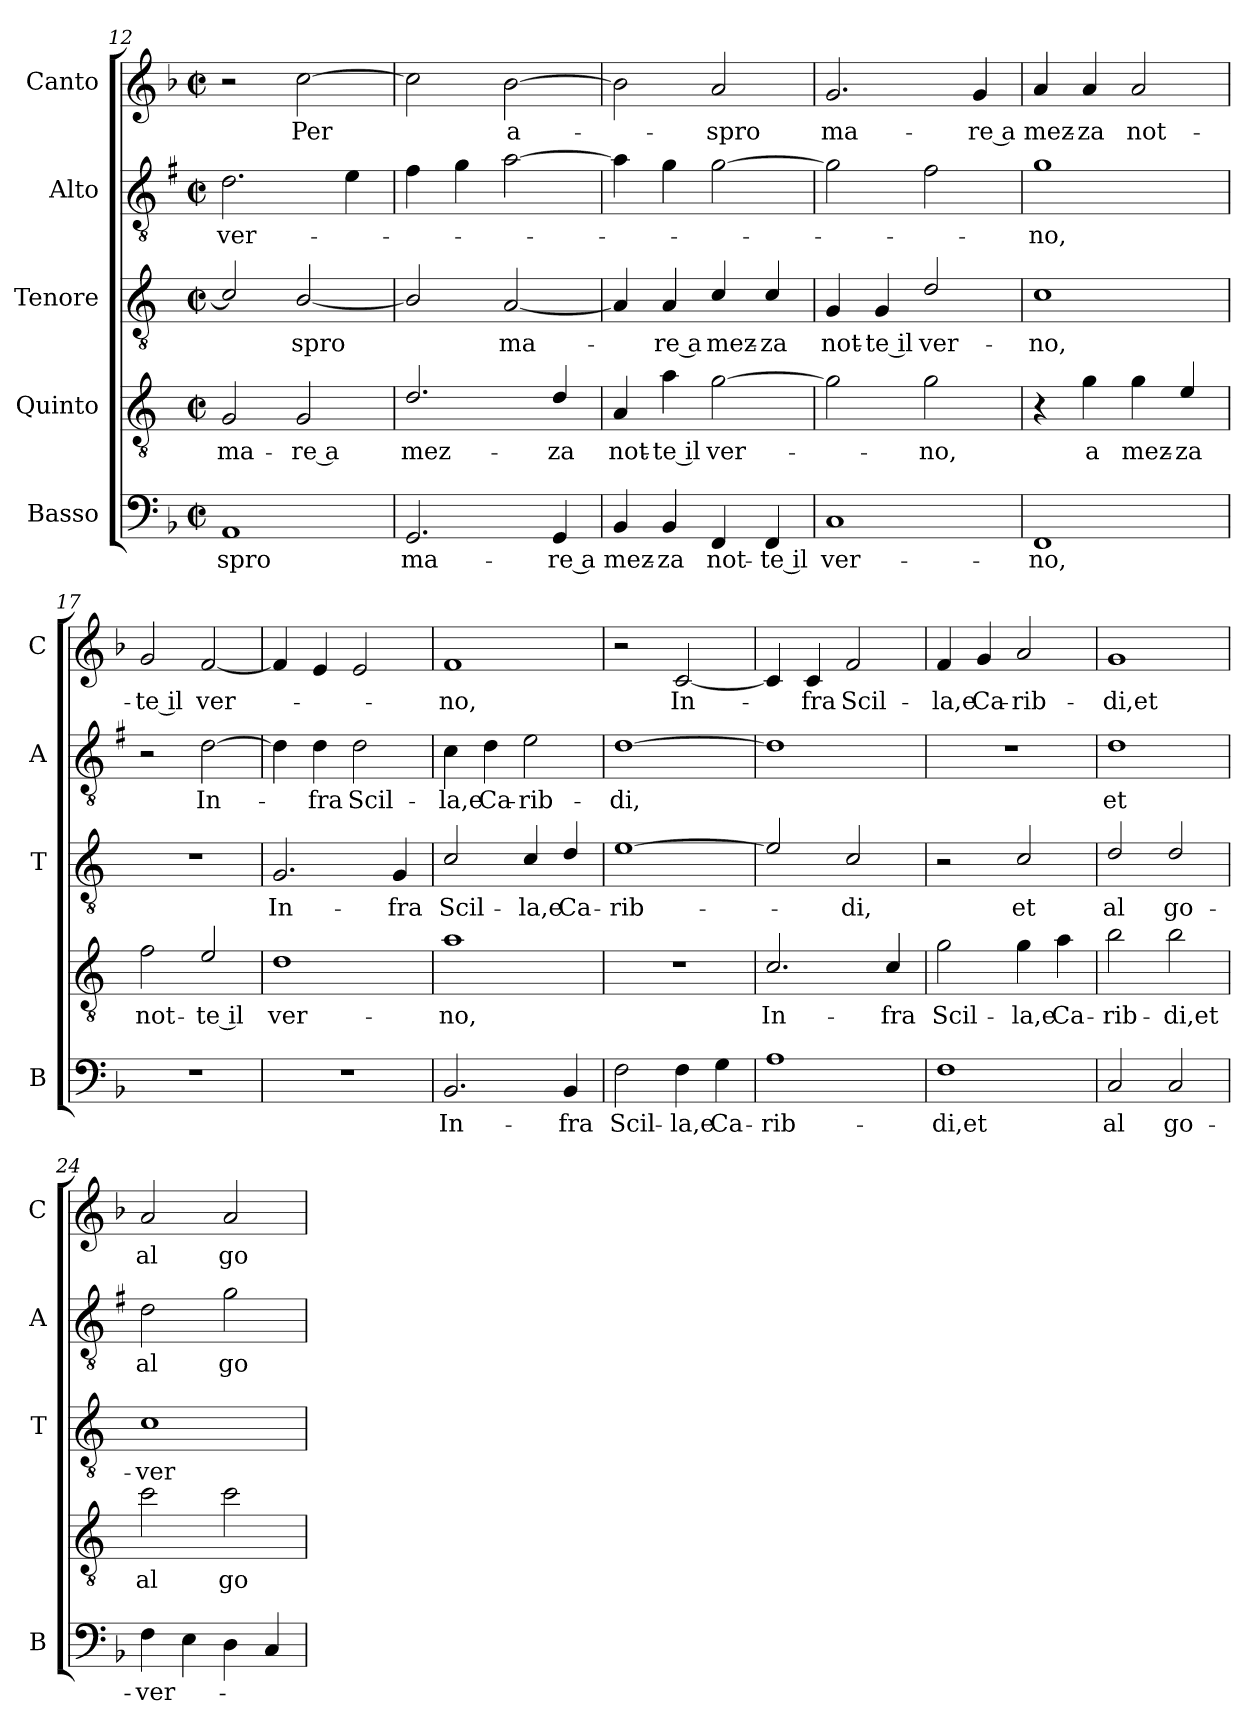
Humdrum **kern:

**kern	**text	**kern	**text	**kern	**text	**kern	**text	**kern	**text
*part5	*part5	*part4	*part4	*part3	*part3	*part2	*part2	*part1	*part1
*staff5	*staff5	*staff4	*staff4	*staff3	*staff3	*staff2	*staff2	*staff1	*staff1
*I"Basso	*	*I"Quinto	*	*I"Tenore	*	*I"Alto	*	*I"Canto	*
*I'B	*	*	*	*I'T	*	*I'A	*	*I'C	*
*clefF4	*	*clefGv2	*	*clefGv2	*	*clefGv2	*	*clefG2	*
*	*	*ITrd4c7	*	*ITrd4c7	*	*ITrd1c2	*	*	*
*k[b-]	*	*k[b-]	*	*k[b-]	*	*k[b-]	*	*k[b-]	*
*F:	*	*F:	*	*F:	*	*F:	*	*F:	*
*M2/2	*	*M2/2	*	*M2/2	*	*M2/2	*	*M2/2	*
*met(c|)	*	*met(c|)	*	*met(c|)	*	*met(c|)	*	*met(c|)	*
=12	=12	=12	=12	=12	=12	=12	=12	=12	=12
!	!LO:LY:b	!	!LO:LY:b	!	!	!	!LO:LY:b	!	!
1AA	-spro	2C/	ma-	2F/]	.	2.c\	ver-	2r	.
!	!	!	!LO:LY:b	!	!LO:LY:b	!	!	!	!LO:LY:b
.	.	2C/	-re a	[2E/	-spro	.	.	[2cc\	Per
.	.	.	.	.	.	4d\	.	.	.
=13	=13	=13	=13	=13	=13	=13	=13	=13	=13
!	!LO:LY:b	!	!LO:LY:b	!	!	!	!	!	!
2.GG/	ma-	2.G/	mez-	2E/]	.	4e\	.	2cc\]	.
.	.	.	.	.	.	4f\	.	.	.
!	!	!	!	!	!LO:LY:b	!	!	!	!LO:LY:b
.	.	.	.	[2D/	ma-	[2g\	.	[2b-\	a-
!	!LO:LY:b	!	!LO:LY:b	!	!	!	!	!	!
4GG/	-re a	4G/	-za	.	.	.	.	.	.
=14	=14	=14	=14	=14	=14	=14	=14	=14	=14
!	!LO:LY:b	!	!LO:LY:b	!	!	!	!	!	!
4BB-/	mez-	4D/	not-	4D/]	.	4g\]	.	2b-\]	.
!	!LO:LY:b	!	!LO:LY:b	!	!LO:LY:b	!	!	!	!
4BB-/	-za	4d\	-te il	4D/	-re a	4f\	.	.	.
!	!LO:LY:b	!	!LO:LY:b	!	!LO:LY:b	!	!	!	!LO:LY:b
4FF/	not-	[2c\	ver-	4F/	mez-	[2f\	.	2a/	-spro
!	!LO:LY:b	!	!	!	!LO:LY:b	!	!	!	!
4FF/	-te il	.	.	4F/	-za	.	.	.	.
!!LO:PB:g=z
=15	=15	=15	=15	=15	=15	=15	=15	=15	=15
!	!LO:LY:b	!	!	!	!LO:LY:b	!	!	!	!LO:LY:b
1C	ver-	2c\]	.	4C/	not-	2f\]	.	2.g/	ma-
!	!	!	!	!	!LO:LY:b	!	!	!	!
.	.	.	.	4C/	-te il	.	.	.	.
!	!	!	!LO:LY:b	!	!LO:LY:b	!	!	!	!
.	.	2c\	-no,	2G/	ver-	2e\	.	.	.
!	!	!	!	!	!	!	!	!	!LO:LY:b
.	.	.	.	.	.	.	.	4g/	-re a
=16	=16	=16	=16	=16	=16	=16	=16	=16	=16
!	!LO:LY:b	!	!	!	!LO:LY:b	!	!LO:LY:b	!	!LO:LY:b
1FF	-no,	4r	.	1F	-no,	1f	-no,	4a/	mez-
!	!	!	!LO:LY:b	!	!	!	!	!	!LO:LY:b
.	.	4c\	a	.	.	.	.	4a/	-za
!	!	!	!LO:LY:b	!	!	!	!	!	!LO:LY:b
.	.	4c\	mez-	.	.	.	.	2a/	not-
!	!	!	!LO:LY:b	!	!	!	!	!	!
.	.	4A/	-za	.	.	.	.	.	.
=17	=17	=17	=17	=17	=17	=17	=17	=17	=17
!	!	!	!LO:LY:b	!	!	!	!	!	!LO:LY:b
1r	.	2B-\	not-	1r	.	2r	.	2g/	-te il
!	!	!	!LO:LY:b	!	!	!	!LO:LY:b	!	!LO:LY:b
.	.	2A/	-te il	.	.	[2c\	In-	[2f/	ver-
=18	=18	=18	=18	=18	=18	=18	=18	=18	=18
!	!	!	!LO:LY:b	!	!LO:LY:b	!	!	!	!
1r	.	1G	ver-	2.C/	In-	4c\]	.	4f/]	.
!	!	!	!	!	!	!	!LO:LY:b	!	!
.	.	.	.	.	.	4c\	-fra	4e/	.
!	!	!	!	!	!	!	!LO:LY:b	!	!
.	.	.	.	.	.	2c\	Scil-	2e/	.
!	!	!	!	!	!LO:LY:b	!	!	!	!
.	.	.	.	4C/	-fra	.	.	.	.
=19	=19	=19	=19	=19	=19	=19	=19	=19	=19
!	!LO:LY:b	!	!LO:LY:b	!	!LO:LY:b	!	!LO:LY:b	!	!LO:LY:b
2.BB-/	In-	1d	-no,	2F/	Scil-	4B-\	-la,e	1f	-no,
!	!	!	!	!	!	!	!LO:LY:b	!	!
.	.	.	.	.	.	4c\	Ca-	.	.
!	!	!	!	!	!LO:LY:b	!	!LO:LY:b	!	!
.	.	.	.	4F/	-la,e	2d\	-rib-	.	.
!	!LO:LY:b	!	!	!	!LO:LY:b	!	!	!	!
4BB-/	-fra	.	.	4G/	Ca-	.	.	.	.
=20	=20	=20	=20	=20	=20	=20	=20	=20	=20
!	!LO:LY:b	!	!	!	!LO:LY:b	!	!LO:LY:b	!	!
2F\	Scil-	1r	.	[1A	-rib-	[1c	-di,	2r	.
!	!LO:LY:b	!	!	!	!	!	!	!	!LO:LY:b
4F\	-la,e	.	.	.	.	.	.	[2c/	In-
!	!LO:LY:b	!	!	!	!	!	!	!	!
4G\	Ca-	.	.	.	.	.	.	.	.
=21	=21	=21	=21	=21	=21	=21	=21	=21	=21
!	!LO:LY:b	!	!LO:LY:b	!	!	!	!	!	!
1A	-rib-	2.F/	In-	2A/]	.	1c]	.	4c/]	.
!	!	!	!	!	!	!	!	!	!LO:LY:b
.	.	.	.	.	.	.	.	4c/	-fra
!	!	!	!	!	!LO:LY:b	!	!	!	!LO:LY:b
.	.	.	.	2F/	-di,	.	.	2f/	Scil-
!	!	!	!LO:LY:b	!	!	!	!	!	!
.	.	4F/	-fra	.	.	.	.	.	.
!!LO:LB:g=z
=22	=22	=22	=22	=22	=22	=22	=22	=22	=22
!	!LO:LY:b	!	!LO:LY:b	!	!	!	!	!	!LO:LY:b
1F	-di,et	2c\	Scil-	2r	.	1r	.	4f/	-la,e
!	!	!	!	!	!	!	!	!	!LO:LY:b
.	.	.	.	.	.	.	.	4g/	Ca-
!	!	!	!LO:LY:b	!	!LO:LY:b	!	!	!	!LO:LY:b
.	.	4c\	-la,e	2F/	et	.	.	2a/	-rib-
!	!	!	!LO:LY:b	!	!	!	!	!	!
.	.	4d\	Ca-	.	.	.	.	.	.
=23	=23	=23	=23	=23	=23	=23	=23	=23	=23
!	!LO:LY:b	!	!LO:LY:b	!	!LO:LY:b	!	!LO:LY:b	!	!LO:LY:b
2C/	al	2e\	-rib-	2G/	al	1c	et	1g	-di,et
!	!LO:LY:b	!	!LO:LY:b	!	!LO:LY:b	!	!	!	!
2C/	go-	2e\	-di,et	2G/	go-	.	.	.	.
=24	=24	=24	=24	=24	=24	=24	=24	=24	=24
!	!LO:LY:b	!	!LO:LY:b	!	!LO:LY:b	!	!LO:LY:b	!	!LO:LY:b
4F\	-ver-	2f\	al	1F	-ver-	2c\	al	2a/	al
4E\	.	.	.	.	.	.	.	.	.
!	!	!	!LO:LY:b	!	!	!	!LO:LY:b	!	!LO:LY:b
4D\	.	2f\	go-	.	.	2f\	go-	2a/	go-
4C/	.	.	.	.	.	.	.	.	.
=	=	=	=	=	=	=	=	=	=
*-	*-	*-	*-	*-	*-	*-	*-	*-	*-
